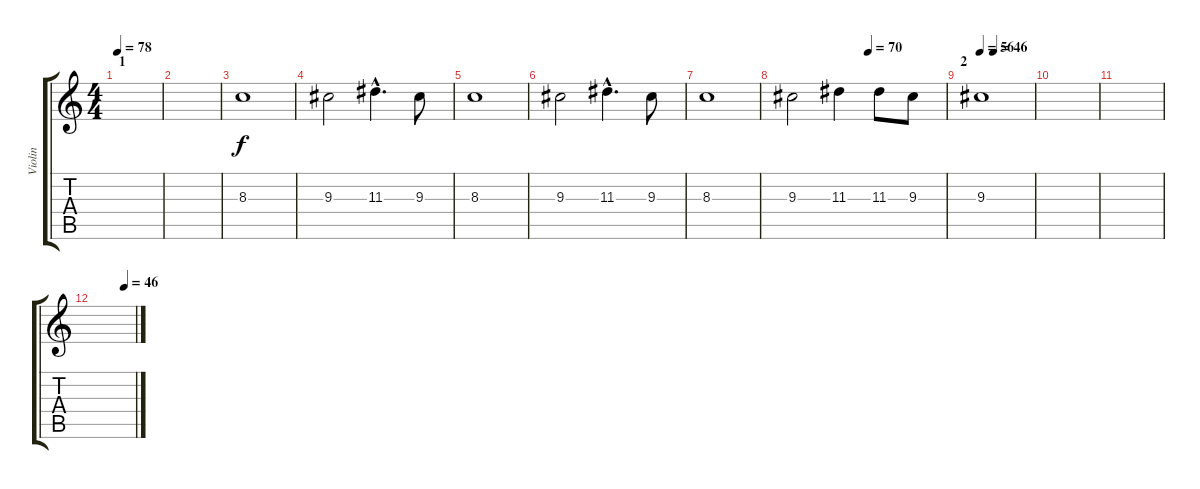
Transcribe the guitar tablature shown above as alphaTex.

\track ("Violin" "Violin") {instrument violin}
\staff {score tabs}
\tuning (Db5 Ab4 E4 B3 Gb3 Db3) {hide}
\ts (4 4)
\section ("" "1")
\tempo 78
\clef g2
\ks c
|
|
8.3.1 |
9.3.2 11.3{hac}.4{d} 9.3.8 |
8.3.1 |
9.3.2 11.3{hac}.4{d} 9.3.8 |
8.3.1 |
\tempo (70 0.5)
9.3.2 11.3.4 11.3.8 9.3.8 |
\section ("" "2")
\tempo 56
\tempo (46 0.25)
9.3.1{volume 0} |
|
|
\tempo (46 0.75)
